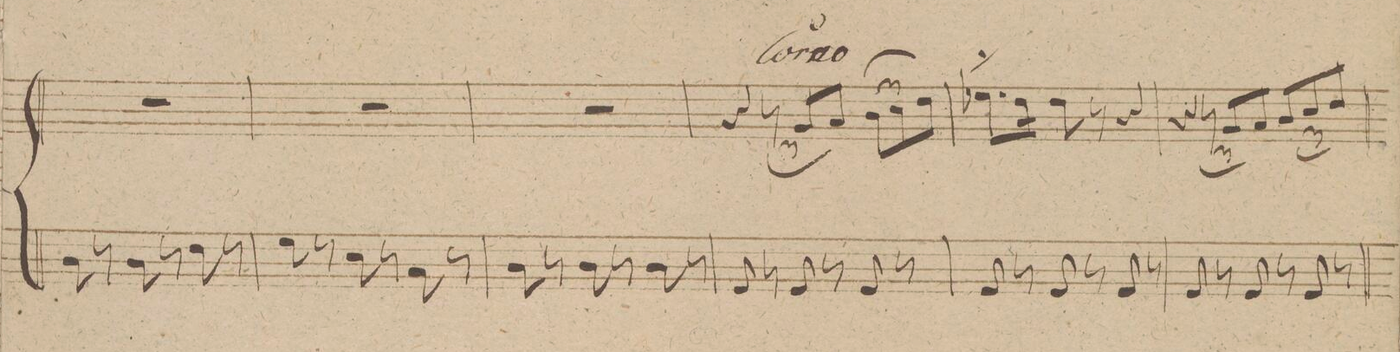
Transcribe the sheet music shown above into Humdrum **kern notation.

**kern
*I"Organo.
*clefF4
*k[f#]
*met(c|)
*M3/4
8D\
8r
8D\
8r
8F#\
8r
=134
8G\
8r
8E\
8r
8C\
8r
=135
8D\
8r
8D\
8r
8D\
8r
=136
8GG/
8r
8GG/
8r
8GG/
8r
=137
8GG/
8r
8GG/
8r
8GG/
8r
=138
8GG/
8r
8GG/
8r
8GG/
8r
=139
*-
